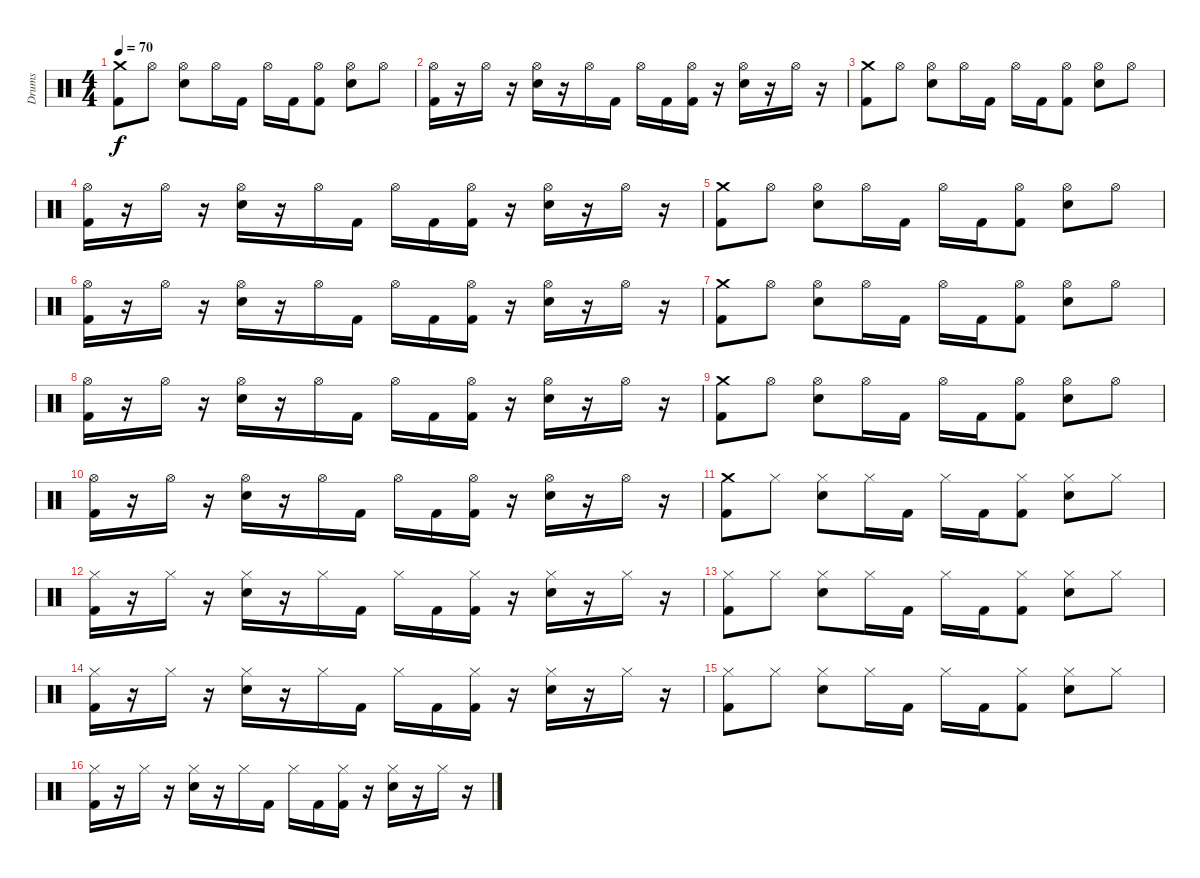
\track ("Drums" "Drums") {instrument percussion}
\staff {score}
\articulation defaults
\ts (4 4)
\tempo 70
\clef neutral
\ks c
("Crash medium (hit)" "Kick (hit) 2").8{dy f} "Hi-Hat (open)".8 ("Hi-Hat (open)" "Snare (hit) 2").8 "Hi-Hat (open)".16 "Kick (hit) 2".16 "Hi-Hat (open)".16 "Kick (hit) 2".16 ("Hi-Hat (open)" "Kick (hit) 2").8 ("Hi-Hat (open)" "Snare (hit) 2").8 "Hi-Hat (open)".8 |
("Hi-Hat (open)" "Kick (hit) 2").16 r.16 "Hi-Hat (open)".16 r.16 ("Hi-Hat (open)" "Snare (hit) 2").16 r.16 "Hi-Hat (open)".16 "Kick (hit) 2".16 "Hi-Hat (open)".16 "Kick (hit) 2".16 ("Hi-Hat (open)" "Kick (hit) 2").16 r.16 ("Hi-Hat (open)" "Snare (hit) 2").16 r.16 "Hi-Hat (open)".16 r.16 |
("Crash medium (hit)" "Kick (hit) 2").8 "Hi-Hat (open)".8 ("Hi-Hat (open)" "Snare (hit) 2").8 "Hi-Hat (open)".16 "Kick (hit) 2".16 "Hi-Hat (open)".16 "Kick (hit) 2".16 ("Hi-Hat (open)" "Kick (hit) 2").8 ("Hi-Hat (open)" "Snare (hit) 2").8 "Hi-Hat (open)".8 |
("Hi-Hat (open)" "Kick (hit) 2").16 r.16 "Hi-Hat (open)".16 r.16 ("Hi-Hat (open)" "Snare (hit) 2").16 r.16 "Hi-Hat (open)".16 "Kick (hit) 2".16 "Hi-Hat (open)".16 "Kick (hit) 2".16 ("Hi-Hat (open)" "Kick (hit) 2").16 r.16 ("Hi-Hat (open)" "Snare (hit) 2").16 r.16 "Hi-Hat (open)".16 r.16 |
("Crash medium (hit)" "Kick (hit) 2").8 "Hi-Hat (open)".8 ("Hi-Hat (open)" "Snare (hit) 2").8 "Hi-Hat (open)".16 "Kick (hit) 2".16 "Hi-Hat (open)".16 "Kick (hit) 2".16 ("Hi-Hat (open)" "Kick (hit) 2").8 ("Hi-Hat (open)" "Snare (hit) 2").8 "Hi-Hat (open)".8 |
("Hi-Hat (open)" "Kick (hit) 2").16 r.16 "Hi-Hat (open)".16 r.16 ("Hi-Hat (open)" "Snare (hit) 2").16 r.16 "Hi-Hat (open)".16 "Kick (hit) 2".16 "Hi-Hat (open)".16 "Kick (hit) 2".16 ("Hi-Hat (open)" "Kick (hit) 2").16 r.16 ("Hi-Hat (open)" "Snare (hit) 2").16 r.16 "Hi-Hat (open)".16 r.16 |
("Crash medium (hit)" "Kick (hit) 2").8 "Hi-Hat (open)".8 ("Hi-Hat (open)" "Snare (hit) 2").8 "Hi-Hat (open)".16 "Kick (hit) 2".16 "Hi-Hat (open)".16 "Kick (hit) 2".16 ("Hi-Hat (open)" "Kick (hit) 2").8 ("Hi-Hat (open)" "Snare (hit) 2").8 "Hi-Hat (open)".8 |
("Hi-Hat (open)" "Kick (hit) 2").16 r.16 "Hi-Hat (open)".16 r.16 ("Hi-Hat (open)" "Snare (hit) 2").16 r.16 "Hi-Hat (open)".16 "Kick (hit) 2".16 "Hi-Hat (open)".16 "Kick (hit) 2".16 ("Hi-Hat (open)" "Kick (hit) 2").16 r.16 ("Hi-Hat (open)" "Snare (hit) 2").16 r.16 "Hi-Hat (open)".16 r.16 |
("Crash medium (hit)" "Kick (hit) 2").8 "Hi-Hat (open)".8 ("Hi-Hat (open)" "Snare (hit) 2").8 "Hi-Hat (open)".16 "Kick (hit) 2".16 "Hi-Hat (open)".16 "Kick (hit) 2".16 ("Hi-Hat (open)" "Kick (hit) 2").8 ("Hi-Hat (open)" "Snare (hit) 2").8 "Hi-Hat (open)".8 |
("Hi-Hat (open)" "Kick (hit) 2").16 r.16 "Hi-Hat (open)".16 r.16 ("Hi-Hat (open)" "Snare (hit) 2").16 r.16 "Hi-Hat (open)".16 "Kick (hit) 2".16 "Hi-Hat (open)".16 "Kick (hit) 2".16 ("Hi-Hat (open)" "Kick (hit) 2").16 r.16 ("Hi-Hat (open)" "Snare (hit) 2").16 r.16 "Hi-Hat (open)".16 r.16 |
("Crash medium (hit)" "Kick (hit) 2").8 "Hi-Hat (closed)".8 ("Hi-Hat (closed)" "Snare (hit) 2").8 "Hi-Hat (closed)".16 "Kick (hit) 2".16 "Hi-Hat (closed)".16 "Kick (hit) 2".16 ("Hi-Hat (closed)" "Kick (hit) 2").8 ("Hi-Hat (closed)" "Snare (hit) 2").8 "Hi-Hat (closed)".8 |
("Hi-Hat (closed)" "Kick (hit) 2").16 r.16 "Hi-Hat (closed)".16 r.16 ("Hi-Hat (closed)" "Snare (hit) 2").16 r.16 "Hi-Hat (closed)".16 "Kick (hit) 2".16 "Hi-Hat (closed)".16 "Kick (hit) 2".16 ("Hi-Hat (closed)" "Kick (hit) 2").16 r.16 ("Hi-Hat (closed)" "Snare (hit) 2").16 r.16 "Hi-Hat (closed)".16 r.16 |
("Hi-Hat (closed)" "Kick (hit) 2").8 "Hi-Hat (closed)".8 ("Hi-Hat (closed)" "Snare (hit) 2").8 "Hi-Hat (closed)".16 "Kick (hit) 2".16 "Hi-Hat (closed)".16 "Kick (hit) 2".16 ("Hi-Hat (closed)" "Kick (hit) 2").8 ("Hi-Hat (closed)" "Snare (hit) 2").8 "Hi-Hat (closed)".8 |
("Hi-Hat (closed)" "Kick (hit) 2").16 r.16 "Hi-Hat (closed)".16 r.16 ("Hi-Hat (closed)" "Snare (hit) 2").16 r.16 "Hi-Hat (closed)".16 "Kick (hit) 2".16 "Hi-Hat (closed)".16 "Kick (hit) 2".16 ("Hi-Hat (closed)" "Kick (hit) 2").16 r.16 ("Hi-Hat (closed)" "Snare (hit) 2").16 r.16 "Hi-Hat (closed)".16 r.16 |
("Hi-Hat (closed)" "Kick (hit) 2").8 "Hi-Hat (closed)".8 ("Hi-Hat (closed)" "Snare (hit) 2").8 "Hi-Hat (closed)".16 "Kick (hit) 2".16 "Hi-Hat (closed)".16 "Kick (hit) 2".16 ("Hi-Hat (closed)" "Kick (hit) 2").8 ("Hi-Hat (closed)" "Snare (hit) 2").8 "Hi-Hat (closed)".8 |
("Hi-Hat (closed)" "Kick (hit) 2").16 r.16 "Hi-Hat (closed)".16 r.16 ("Hi-Hat (closed)" "Snare (hit) 2").16 r.16 "Hi-Hat (closed)".16 "Kick (hit) 2".16 "Hi-Hat (closed)".16 "Kick (hit) 2".16 ("Hi-Hat (closed)" "Kick (hit) 2").16 r.16 ("Hi-Hat (closed)" "Snare (hit) 2").16 r.16 "Hi-Hat (closed)".16 r.16
